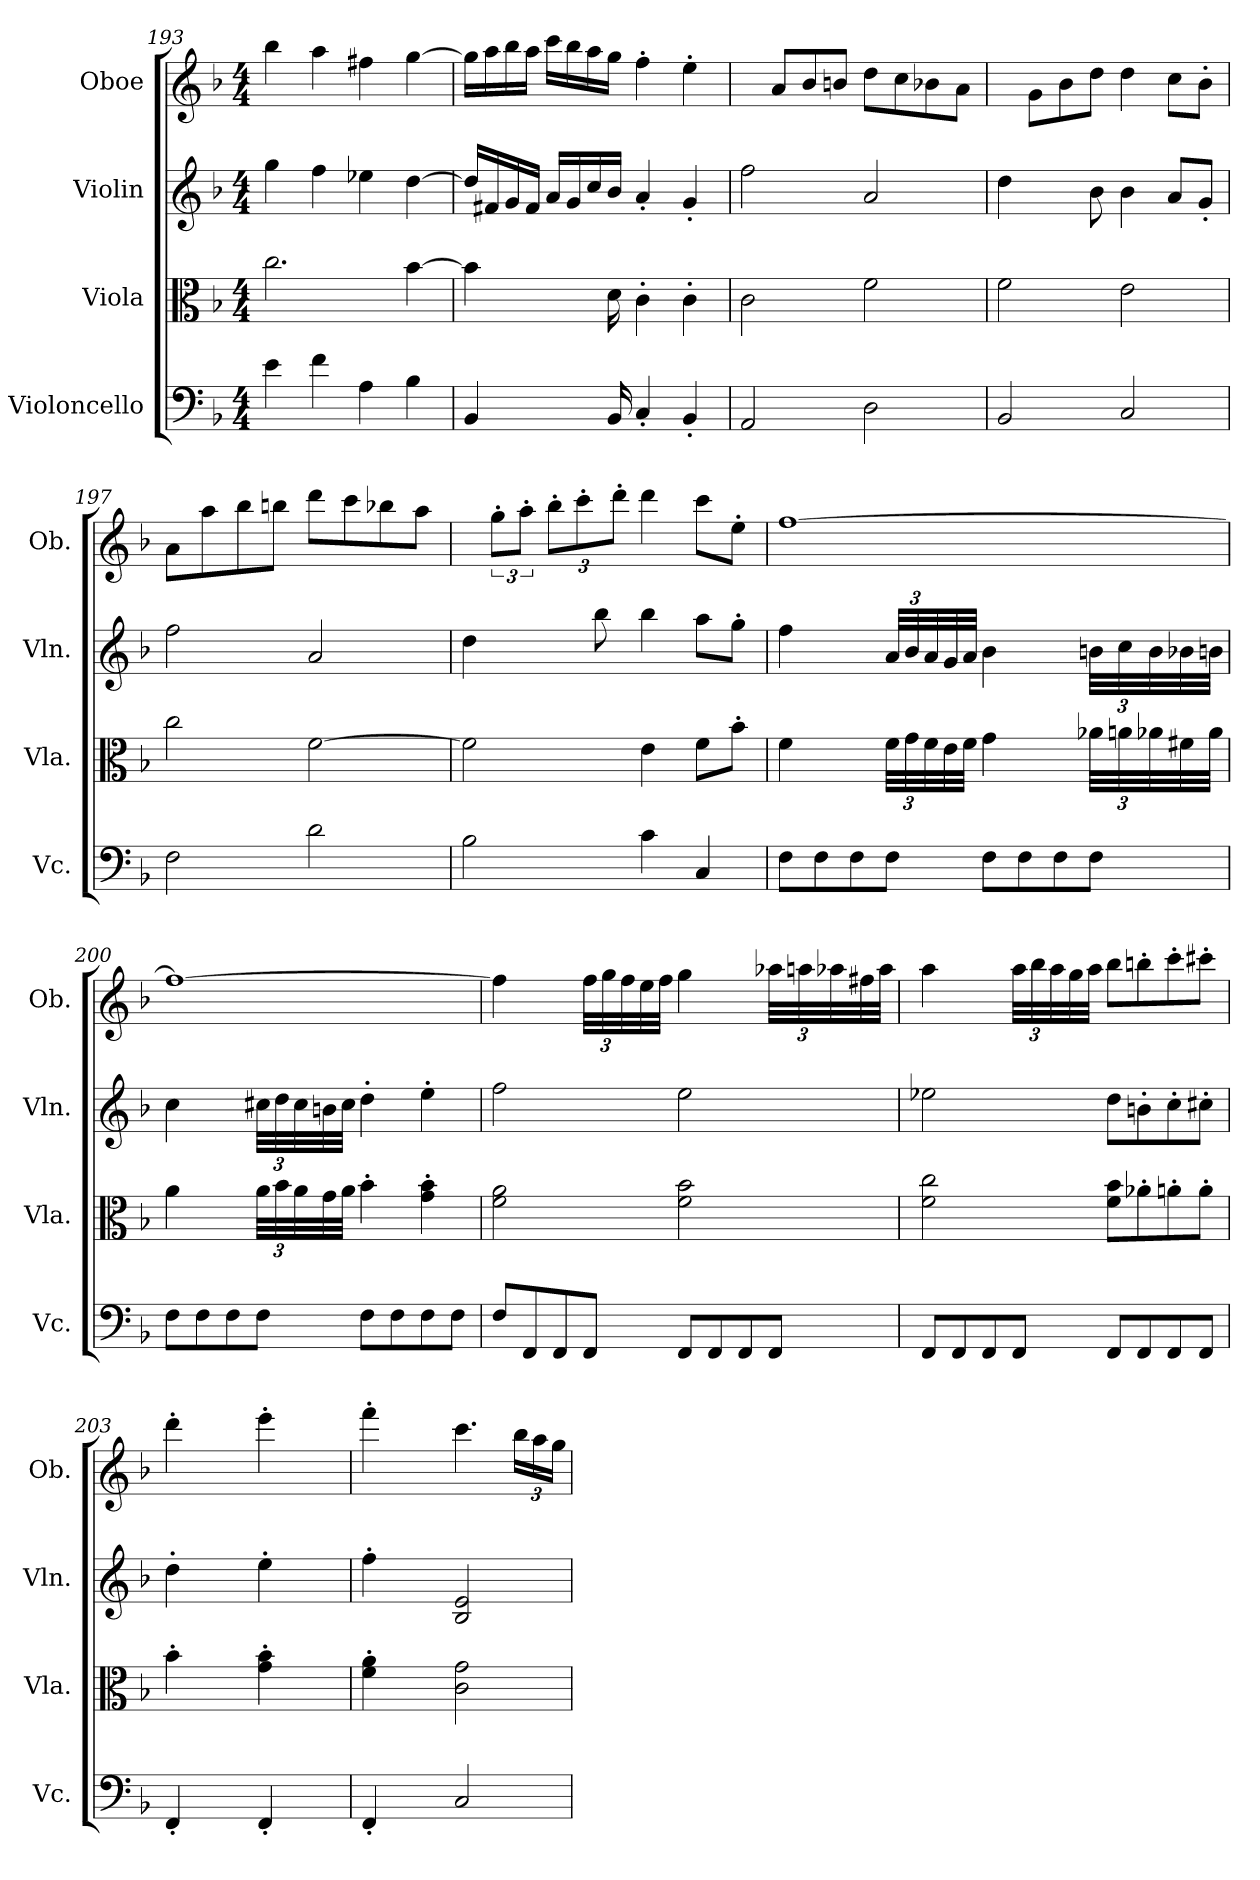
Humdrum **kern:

**kern	**kern	**kern	**kern
*part4	*part3	*part2	*part1
*staff4	*staff3	*staff2	*staff1
*I"Violoncello	*I"Viola	*I"Violin	*I"Oboe
*I'Vc.	*I'Vla.	*I'Vln.	*I'Ob.
*clefF4	*clefC3	*clefG2	*clefG2
*k[b-]	*k[b-]	*k[b-]	*k[b-]
*M4/4	*M4/4	*M4/4	*M4/4
=193	=193	=193	=193
4e\	2.cc\	4gg\	4bb-\
4f\	.	4ff\	4aa\
4A\	.	4ee-X\	4ff#X\
4B-\	[4b-\	[4dd\	[4gg\
=194	=194	=194	=194
4BB-/	4b-\]	16dd/LL]	16gg\LL]
.	.	16f#X/	16aa\
.	.	16g/	16bb-\
.	.	16f#/JJ	16aa\JJ
8ryy	8ryy	16a/LL	16ccc\LL
.	.	16g/	16bb-\
16ryy	16ryy	16cc/	16aa\
16BB-/	16d\	16b-/JJ	16gg\JJ
4C'/	4c'\	4a'/	4ff'\
4BB-'/	4c'\	4g'/	4ee'\
!!LO:PB:g=z
=195	=195	=195	=195
2AA/	2c\	2ff\	8ryy
.	.	.	8a/L
.	.	.	8b-/
.	.	.	8bn/J
2D\	2f\	2a/	8dd\L
.	.	.	8cc\
.	.	.	8b-X\
.	.	.	8a\J
=196	=196	=196	=196
2BB-/	2f\	4dd\	8ryy
.	.	.	8g\L
.	.	8ryy	8b-\
.	.	8b-\	8dd\J
2C/	2e\	4b-\	4dd\
.	.	8a/L	8cc\L
.	.	8g'/J	8b-'\J
=197	=197	=197	=197
2F\	2cc\	2ff\	8a\L
.	.	.	8aa\
.	.	.	8bb-\
.	.	.	8bbn\J
2d\	[2f\	2a/	8ddd\L
.	.	.	8ccc\
.	.	.	8bb-X\
.	.	.	8aa\J
=198	=198	=198	=198
2B-\	2f\]	4dd\	12ryy
.	.	.	12gg'\L
.	.	.	12aa'\J
*	*	*	*Xbrackettup
.	.	8ryy	12bb-'\L
.	.	.	12ccc'\
.	.	8bb-\	.
.	.	.	12ddd'\J
4c\	4e\	4bb-\	4ddd\
4C/	8f\L	8aa\L	8ccc\L
.	8b-'\J	8gg'\J	8ee'\J
!!LO:LB:g=z
=199	=199	=199	=199
8F\L	4f\	4ff\	[1ff
8F\	.	.	.
8F\	8ryy	8ryy	.
*	*Xbrackettup	*Xbrackettup	*
8F\J	48f\LLL	48a/LLL	.
.	48g\	48b-/	.
.	48f\	48a/	.
.	32e\	32g/	.
.	32f\JJJ	32a/JJJ	.
8F\L	4g\	4b-\	.
8F\	.	.	.
8F\	8ryy	8ryy	.
8F\J	48a-X\LLL	48bn\LLL	.
.	48an\	48cc\	.
.	48a-X\	48b\	.
.	32f#X\	32b-X\	.
.	32a-\JJJ	32bn\JJJ	.
=200	=200	=200	=200
8F\L	4a\	4cc\	1ff_
8F\	.	.	.
8F\	8ryy	8ryy	.
8F\J	48a\LLL	48cc#X\LLL	.
.	48b-\	48dd\	.
.	48a\	48cc#\	.
.	32g\	32bn\	.
.	32a\JJJ	32cc#\JJJ	.
8F\L	4b-'\	4dd'\	.
8F\	.	.	.
8F\	4g\' 4b-\'	4ee'\	.
8F\J	.	.	.
!!LO:LB:g=z
=201	=201	=201	=201
8F/L	2f\ 2a\	2ff\	4ff\]
8FF/	.	.	.
8FF/	.	.	8ryy
8FF/J	.	.	48ff\LLL
.	.	.	48gg\
.	.	.	48ff\
.	.	.	32ee\
.	.	.	32ff\JJJ
8FF/L	2f\ 2b-\	2ee\	4gg\
8FF/	.	.	.
8FF/	.	.	8ryy
8FF/J	.	.	48aa-X\LLL
.	.	.	48aan\
.	.	.	48aa-X\
.	.	.	32ff#X\
.	.	.	32aa-\JJJ
=202	=202	=202	=202
8FF/L	2f\ 2cc\	2ee-X\	4aa\
8FF/	.	.	.
8FF/	.	.	8ryy
8FF/J	.	.	48aa\LLL
.	.	.	48bb-\
.	.	.	48aa\
.	.	.	32gg\
.	.	.	32aa\JJJ
8FF/L	8f\ 8b-\L	8dd\L	8bb-\L
8FF/	8a-X'\	8bn'\	8bbn'\
8FF/	8an'\	8cc'\	8ccc'\
8FF/J	8a'\J	8cc#X'\J	8ccc#X'\J
=203	=203	=203	=203
4FF'/	4b-'\	4dd'\	4ddd'\
4ryy	4ryy	4ryy	4ryy
4FF'/	4g\' 4b-\'	4ee'\	4eee'\
4ryy	4ryy	4ryy	4ryy
!!LO:PB:g=z
=204	=204	=204	=204
4FF'/	4f\' 4a\'	4ff'\	4fff'\
4ryy	4ryy	4ryy	4ryy
2C/	2c\ 2g\	2B-/ 2e/	4.ccc\
.	.	.	24bb-\LL
.	.	.	24aa\
.	.	.	24gg\JJ
=	=	=	=
*-	*-	*-	*-
